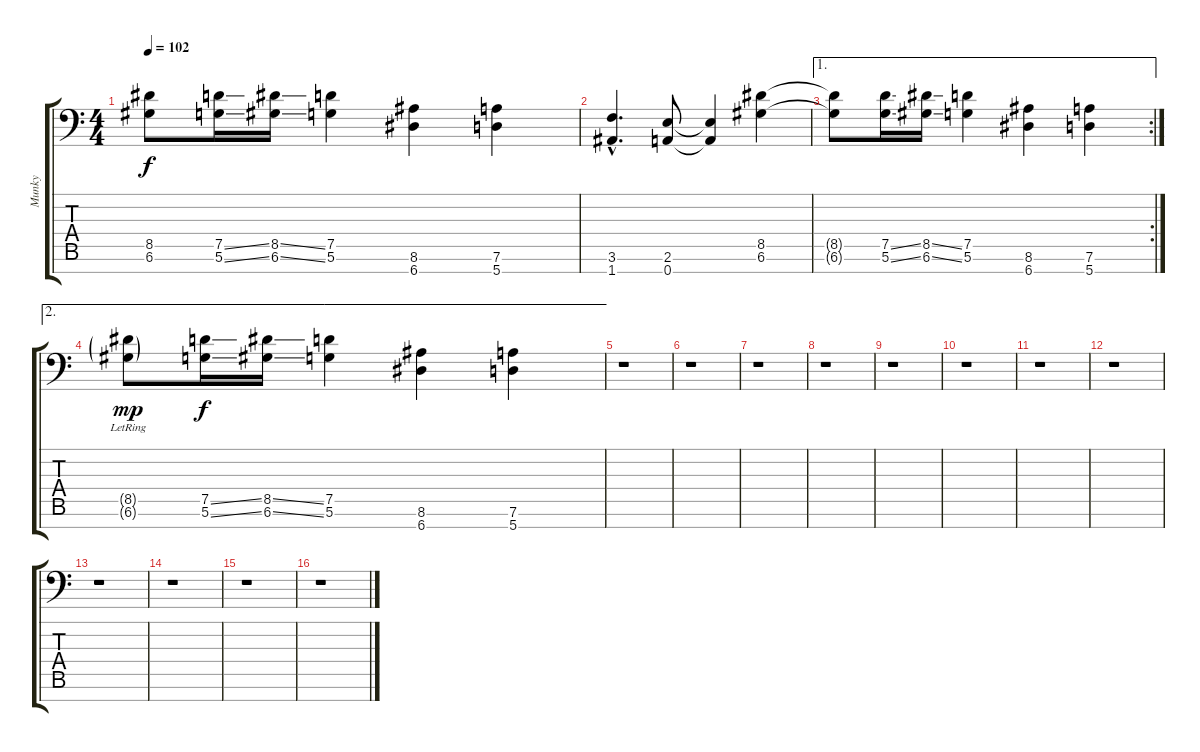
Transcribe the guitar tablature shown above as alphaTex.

\track ("Munky" "Munky") {instrument distortionguitar}
\staff {score tabs}
\tuning (D4 A3 F3 C3 G2 D2 A1) {hide}
\ts (4 4)
\tempo 102
\clef f4
\ks c
(8.5{t} 6.6{t}).8{dy f} (7.5{ss} 5.6{ss}).16 (8.5{ss} 6.6{ss}).16 (7.5 5.6).4 (8.6 6.7).4 (7.6 5.7).4 |
(3.6{hac} 1.7{hac}).4{d} (2.6 0.7).8 (2.6{t} 0.7{t}).4 (8.5 6.6).4 |
\ae 1
\rc 2
(8.5{t} 6.6{t}).8 (7.5{ss} 5.6{ss}).16 (8.5{ss} 6.6{ss}).16 (7.5 5.6).4 (8.6 6.7).4 (7.6 5.7).4 |
\ae 2
(8.5{g lr} 6.6{g}).8{dy mp} (7.5{ss} 5.6{ss}).16{dy f} (8.5{ss} 6.6{ss}).16 (7.5 5.6).4 (8.6 6.7).4 (7.6 5.7).4 |
r.1 |
r.1 |
r.1 |
r.1 |
r.1 |
r.1 |
r.1 |
r.1 |
r.1 |
r.1 |
r.1 |
r.1
